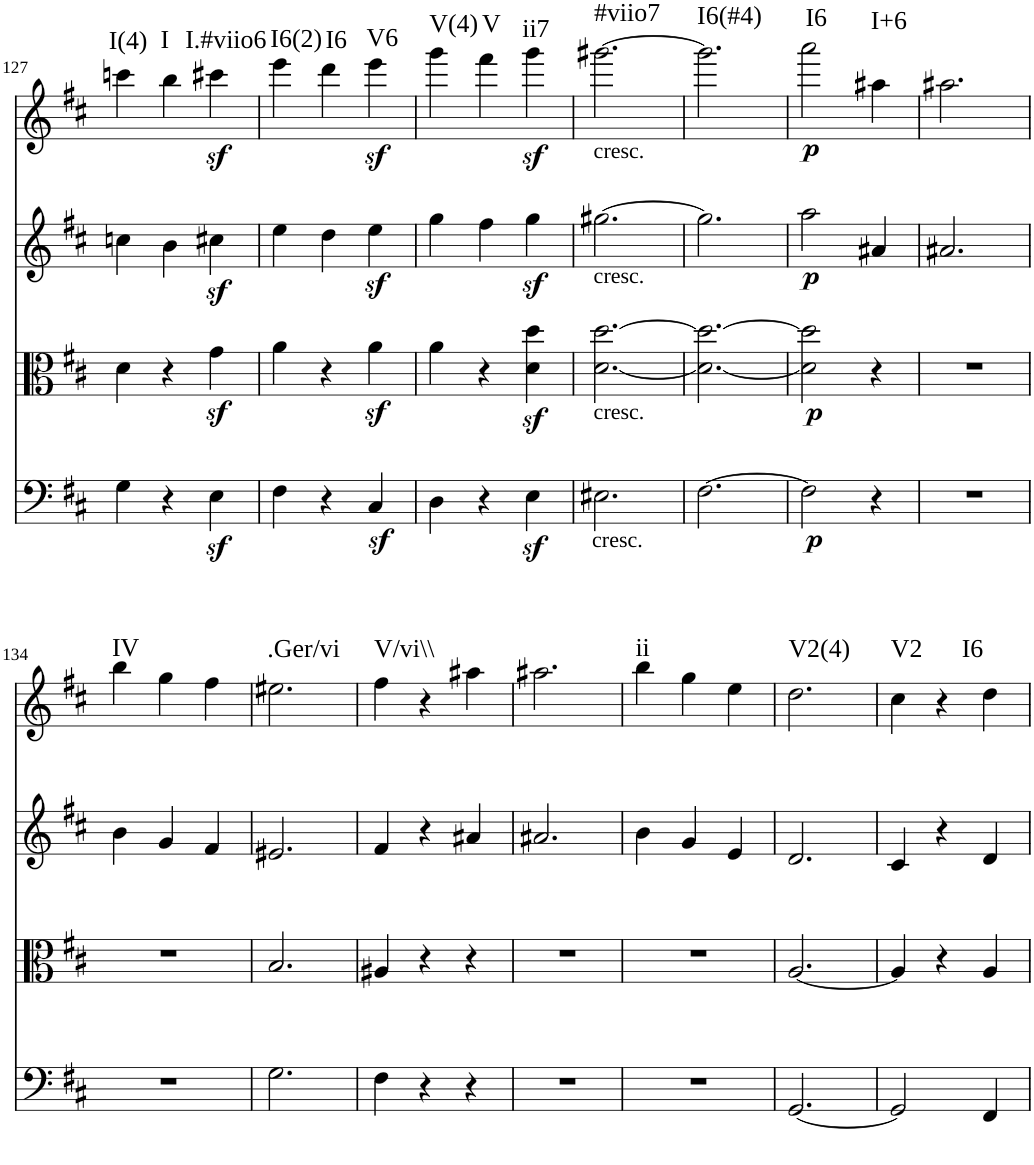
**kern	**dynam	**kern	**dynam	**kern	**dynam	**kern	**dynam	**harte
*part4	*part4	*part3	*part3	*part2	*part2	*part1	*part1	*part1
*staff4	*staff4	*staff3	*staff3	*staff2	*staff2	*staff1	*staff1	*
*I"Violoncello	*	*I"Viola	*	*I"Violin II	*	*I"Violin I	*	*
*I'Vc	*	*I'Vla	*	*I'Vln	*	*I'Vln	*	*
!!LO:PB:g=z
*clefF4	*	*clefC3	*	*clefG2	*	*clefG2	*	*
*k[f#c#]	*	*k[f#c#]	*	*k[f#c#]	*	*k[f#c#]	*	*
*M3/4	*	*M3/4	*	*M3/4	*	*M3/4	*	*
=127	=127	=127	=127	=127	=127	=127	=127	=127
!	!	!	!	!	!	!	!	!LO:H:kt=I(4)
4G\	.	4d\	.	4ccn\	.	4cccn\	.	N
!	!	!	!	!	!	!	!	!LO:H:kt=I
4r	.	4r	.	4b\	.	4bb\	.	N
!	!	!	!	!	!	!	!LO:DY:b	!LO:H:kt=I.#viio6
4Ez<\	.	4gz<\	.	4cc#Xz<\	.	4ccc#X\	sf	N
=128	=128	=128	=128	=128	=128	=128	=128	=128
!	!	!	!	!	!	!	!	!LO:H:kt=I6(2)
4F#\	.	4a\	.	4ee\	.	4eee\	.	N
!	!	!	!	!	!	!	!	!LO:H:kt=I6
4r	.	4r	.	4dd\	.	4ddd\	.	N
!	!	!	!	!	!	!	!LO:DY:b	!LO:H:kt=V6
4C#z</	.	4az<\	.	4eez<\	.	4eee\	sf	N
=129	=129	=129	=129	=129	=129	=129	=129	=129
!	!	!	!	!	!	!	!	!LO:H:kt=V(4)
4D\	.	4a\	.	4gg\	.	4ggg\	.	N
!	!	!	!	!	!	!	!	!LO:H:kt=V
4r	.	4r	.	4ff#\	.	4fff#\	.	N
!	!	!	!	!	!	!	!LO:DY:b	!LO:H:kt=ii7
4Ez<\	.	4d\z< 4dd\z<	.	4ggz<\	.	4ggg\	sf	N
=130	=130	=130	=130	=130	=130	=130	=130	=130
!	!	!	!	!	!	!LO:TX:b:t=cresc.	!	!
!	!	!	!	!LO:TX:b:t=cresc.	!	!	!	!
!	!	!LO:TX:b:t=cresc.	!	!	!	!	!	!
!LO:TX:b:t=cresc.	!	!	!	!	!	!	!	!LO:H:kt=#viio7
2.E#X\	.	[2.d\ [2.dd\	.	[2.gg#X\	.	[2.ggg#X\	.	N
=131	=131	=131	=131	=131	=131	=131	=131	=131
!	!	!	!	!	!	!	!	!LO:H:kt=I6(#4)
[2.F#\	.	2.d\_ 2.dd\_	.	2.gg#\]	.	2.ggg#\]	.	N
=132	=132	=132	=132	=132	=132	=132	=132	=132
!	!LO:DY:b	!	!LO:DY:b	!	!LO:DY:b	!	!LO:DY:b	!LO:H:kt=I6
2F#\]	p	2d\] 2dd\]	p	2aa\	p	2aaa\	p	N
!	!	!	!	!	!	!	!	!LO:H:kt=I+6
4r	.	4r	.	4a#X/	.	4aa#X\	.	N
=133	=133	=133	=133	=133	=133	=133	=133	=133
2.r	.	2.r	.	2.a#X/	.	2.aa#X\	.	.
!!LO:LB:g=z
=134	=134	=134	=134	=134	=134	=134	=134	=134
!	!	!	!	!	!	!	!	!LO:H:kt=IV
2.r	.	2.r	.	4b\	.	4bb\	.	N
.	.	.	.	4g/	.	4gg\	.	.
.	.	.	.	4f#/	.	4ff#\	.	.
=135	=135	=135	=135	=135	=135	=135	=135	=135
!	!	!	!	!	!	!	!	!LO:H:kt=.Ger/vi
2.G\	.	2.B/	.	2.e#X/	.	2.ee#X\	.	N
=136	=136	=136	=136	=136	=136	=136	=136	=136
!	!	!	!	!	!	!	!	!LO:H:kt=V/vi\\
4F#\	.	4A#X/	.	4f#/	.	4ff#\	.	N
4r	.	4r	.	4r	.	4r	.	.
4r	.	4r	.	4a#X/	.	4aa#X\	.	.
=137	=137	=137	=137	=137	=137	=137	=137	=137
2.r	.	2.r	.	2.a#X/	.	2.aa#X\	.	.
=138	=138	=138	=138	=138	=138	=138	=138	=138
!	!	!	!	!	!	!	!	!LO:H:kt=ii
2.r	.	2.r	.	4b\	.	4bb\	.	N
.	.	.	.	4g/	.	4gg\	.	.
.	.	.	.	4e/	.	4ee\	.	.
=139	=139	=139	=139	=139	=139	=139	=139	=139
!	!	!	!	!	!	!	!	!LO:H:kt=V2(4)
[2.GG/	.	[2.A/	.	2.d/	.	2.dd\	.	N
=140	=140	=140	=140	=140	=140	=140	=140	=140
!	!	!	!	!	!	!	!	!LO:H:kt=V2
2GG/]	.	4A/]	.	4c#/	.	4cc#\	.	N
.	.	4r	.	4r	.	4r	.	.
!	!	!	!	!	!	!	!	!LO:H:kt=I6
4FF#/	.	4A/	.	4d/	.	4dd\	.	N
=	=	=	=	=	=	=	=	=
*-	*-	*-	*-	*-	*-	*-	*-	*-
